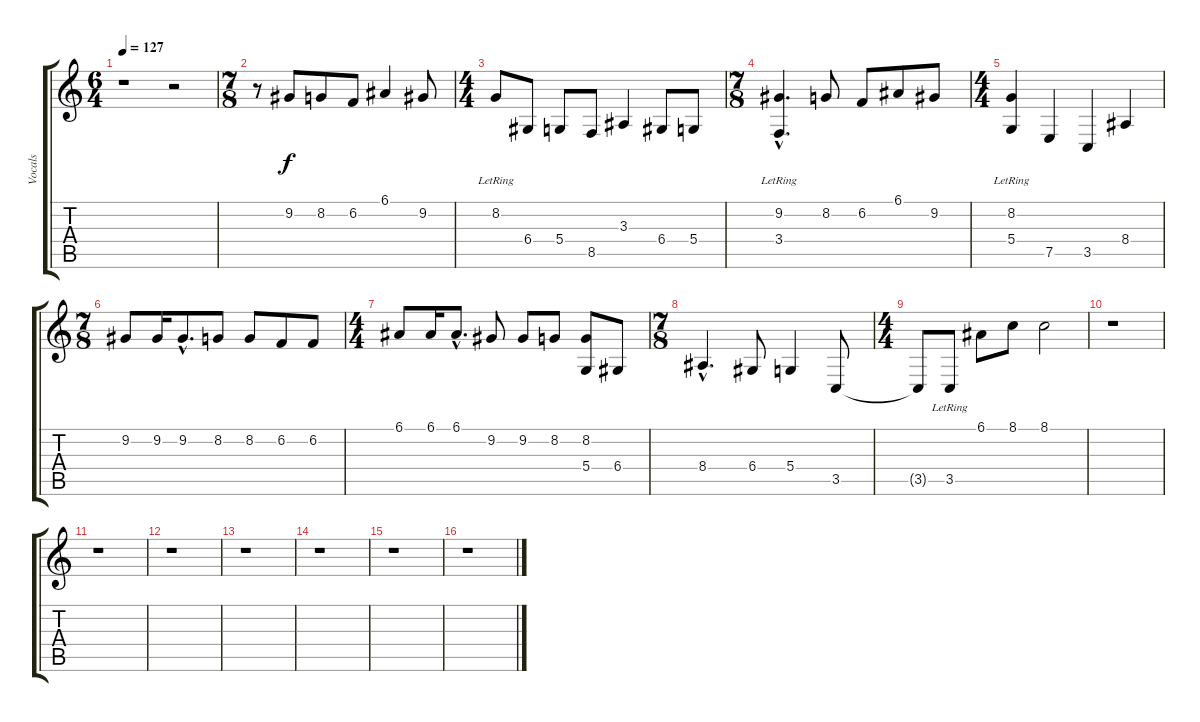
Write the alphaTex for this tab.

\track ("Vocals" "Vocals") {instrument cello}
\staff {score tabs}
\tuning (E4 B3 G3 D3 A2 E2) {hide}
\ts (6 4)
\tempo 127
\clef g2
\ks c
r.1{dy f} r.2 |
\ts (7 8)
r.8 9.2.8 8.2.8 6.2.8 6.1.4 9.2.8 |
\ts (4 4)
8.2{lr}.8 6.4.8 5.4.8 8.5.8 3.3.4 6.4.8 5.4.8 |
\ts (7 8)
(9.2{hac} 3.4{hac lr}).4{d} 8.2.8 6.2.8 6.1.8 9.2.8 |
\ts (4 4)
(8.2{lr} 5.4).4 7.5.4 3.5.4 8.4.4 |
\ts (7 8)
9.2.8 9.2.16 9.2{hac}.8{d} 8.2.8 8.2.8 6.2.8 6.2.8 |
\ts (4 4)
6.1.8 6.1.16 6.1{hac}.8{d} 9.2.8 9.2.8 8.2.8 (8.2 5.4).8 6.4.8 |
\ts (7 8)
8.4{hac}.4{d} 6.4.8 5.4.4 3.5.8 |
\ts (4 4)
3.5{t}.8 3.5{lr}.8 6.1.8 8.1.8 8.1.2 |
r.1 |
r.1 |
r.1 |
r.1 |
r.1 |
r.1 |
r.1
